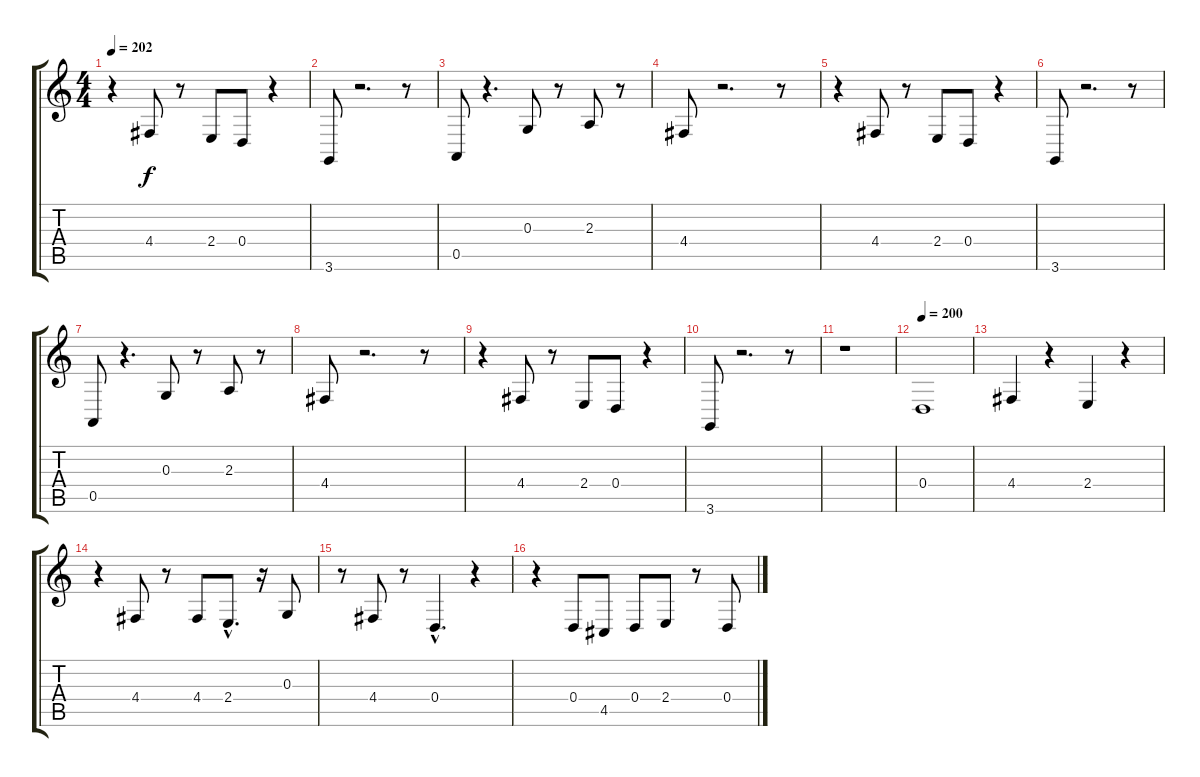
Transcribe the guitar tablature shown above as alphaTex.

\track "" {instrument trombone}
\staff {score tabs}
\tuning (E4 B3 G3 D3 A2 E2) {hide}
\ts (4 4)
\tempo 202
\clef g2
\ks c
r.4{dy f} 4.4.8 r.8 2.4.8 0.4.8 r.4 |
3.6.8 r.2{d} r.8 |
0.5.8 r.4{d} 0.3.8 r.8 2.3.8 r.8 |
4.4.8 r.2{d} r.8 |
r.4 4.4.8 r.8 2.4.8 0.4.8 r.4 |
3.6.8 r.2{d} r.8 |
0.5.8 r.4{d} 0.3.8 r.8 2.3.8 r.8 |
4.4.8 r.2{d} r.8 |
r.4 4.4.8 r.8 2.4.8 0.4.8 r.4 |
3.6.8 r.2{d} r.8 |
r.1 |
\tempo 200
0.4.1 |
4.4.4 r.4 2.4.4 r.4 |
r.4 4.4.8 r.8 4.4.8 2.4{hac}.8{d} r.16 0.3.8 |
r.8 4.4.8 r.8 0.4{hac}.4{d} r.4 |
r.4 0.4.8 4.5.8 0.4.8 2.4.8 r.8 0.4.8
